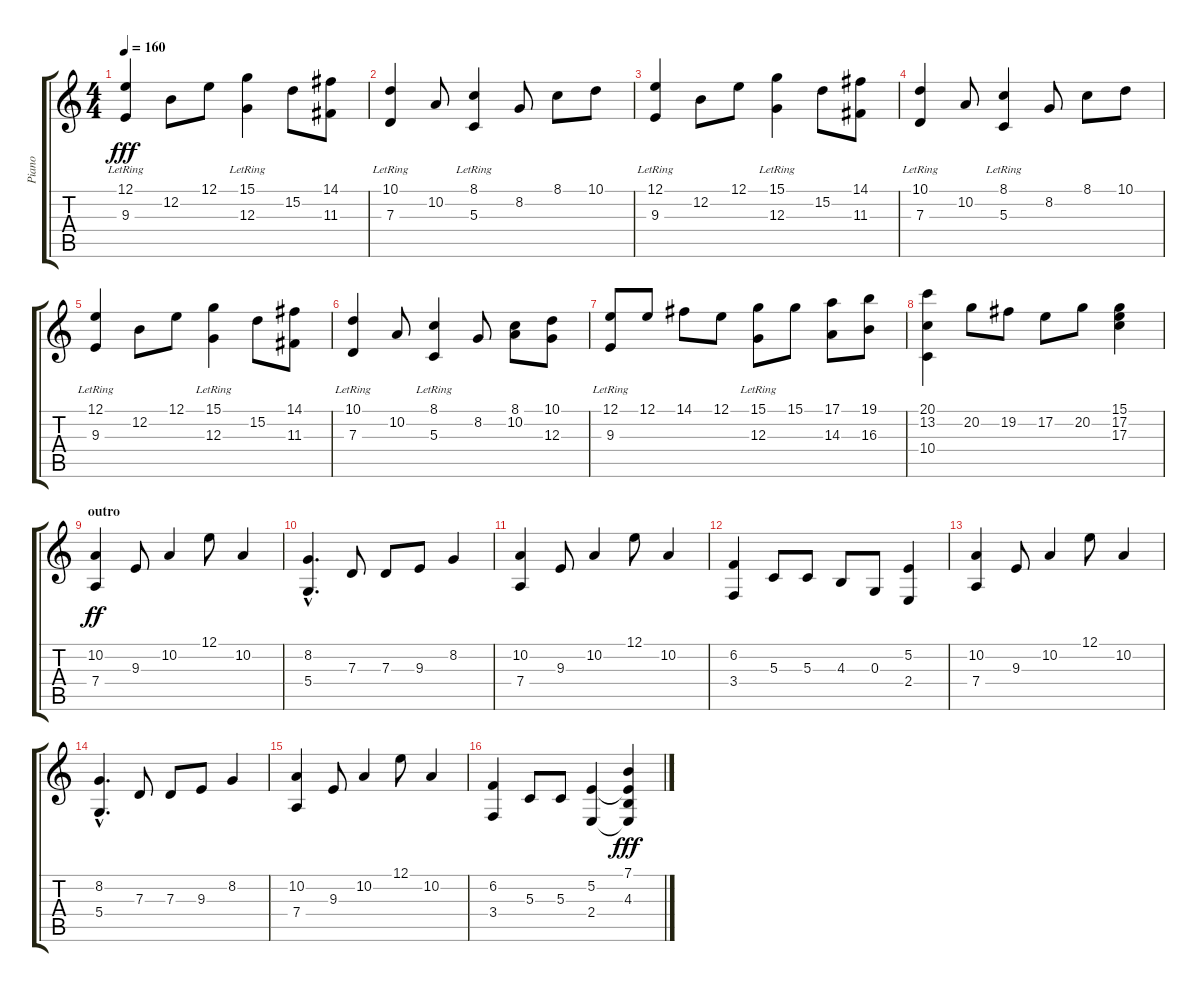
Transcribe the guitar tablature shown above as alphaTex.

\track ("Piano" "Piano") {instrument acousticgrandpiano}
\staff {score tabs}
\tuning (E4 B3 G3 D3 A2 E2) {hide}
\ts (4 4)
\tempo 160
\clef g2
\ks c
(12.1 9.3{lr}).4{dy fff} 12.2.8 12.1.8 (15.1 12.3{lr}).4 15.2.8 (14.1 11.3).8 |
(10.1 7.3{lr}).4 10.2.8 (8.1 5.3{lr}).4 8.2.8 8.1.8 10.1.8 |
(12.1 9.3{lr}).4 12.2.8 12.1.8 (15.1 12.3{lr}).4 15.2.8 (14.1 11.3).8 |
(10.1 7.3{lr}).4 10.2.8 (8.1 5.3{lr}).4 8.2.8 8.1.8 10.1.8 |
(12.1 9.3{lr}).4 12.2.8 12.1.8 (15.1 12.3{lr}).4 15.2.8 (14.1 11.3).8 |
(10.1 7.3{lr}).4 10.2.8 (8.1 5.3{lr}).4 8.2.8 (8.1 10.2).8 (10.1 12.3).8 |
(12.1 9.3{lr}).8 12.1.8 14.1.8 12.1.8 (15.1 12.3{lr}).8 15.1.8 (17.1 14.3).8 (19.1 16.3).8 |
(20.1 13.2 10.4).4 20.2.8 19.2.8 17.2.8 20.2.8 (15.1 17.2 17.3).4 |
\section ("" "outro")
(10.2 7.4).4{dy ff} 9.3.8 10.2.4 12.1.8 10.2.4 |
(8.2{hac} 5.4{hac}).4{d} 7.3.8 7.3.8 9.3.8 8.2.4 |
(10.2 7.4).4 9.3.8 10.2.4 12.1.8 10.2.4 |
(6.2 3.4).4 5.3.8 5.3.8 4.3.8 0.3.8 (5.2 2.4).4 |
(10.2 7.4).4 9.3.8 10.2.4 12.1.8 10.2.4 |
(8.2{hac} 5.4{hac}).4{d} 7.3.8 7.3.8 9.3.8 8.2.4 |
(10.2 7.4).4 9.3.8 10.2.4 12.1.8 10.2.4 |
(6.2 3.4).4 5.3.8 5.3.8 (5.2 2.4).4 (7.1 5.2{t} 4.3 2.4{t}).4{dy fff}
